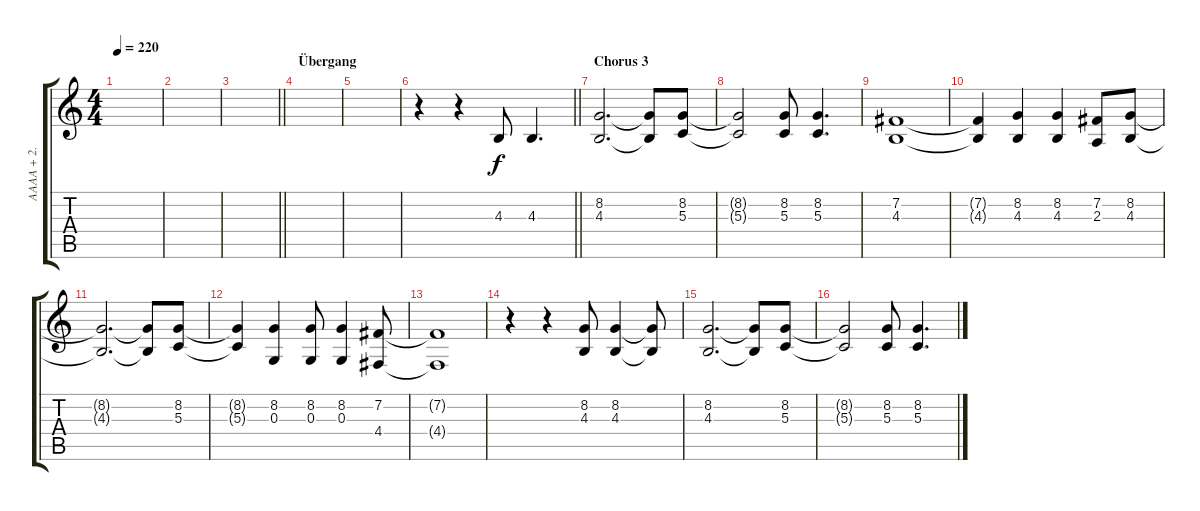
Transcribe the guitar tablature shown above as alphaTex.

\track ("AAAA + 2. Stimme" "AAAA + 2. ") {instrument englishhorn}
\staff {score tabs}
\tuning (E4 B3 G3 D3 A2 E2) {hide}
\ts (4 4)
\tempo 220
\clef g2
\ks c
|
|
\barLineRight lightlight
|
\section ("" "Übergang")
|
|
\barLineRight lightlight
r.4 r.4 4.3.8 4.3.4{d} |
\section ("" "Chorus 3")
(8.2 4.3).2{d} (8.2{t} 4.3{t}).8 (8.2 5.3).8 |
(8.2{t} 5.3{t}).2 (8.2 5.3).8 (8.2 5.3).4{d} |
(7.2 4.3).1 |
(7.2{t} 4.3{t}).4 (8.2 4.3).4 (8.2 4.3).4 (7.2 2.3).8 (8.2 4.3).8 |
(8.2{t} 4.3{t}).2{d} (8.2{t} 4.3{t}).8 (8.2 5.3).8 |
(8.2{t} 5.3{t}).4 (8.2 0.3).4 (8.2 0.3).8 (8.2 0.3).4 (7.2 4.4).8 |
(7.2{t} 4.4{t}).1 |
r.4 r.4 (8.2 4.3).8 (8.2 4.3).4 (8.2{t} 4.3{t}).8 |
(8.2 4.3).2{d} (8.2{t} 4.3{t}).8 (8.2 5.3).8 |
(8.2{t} 5.3{t}).2 (8.2 5.3).8 (8.2 5.3).4{d}
